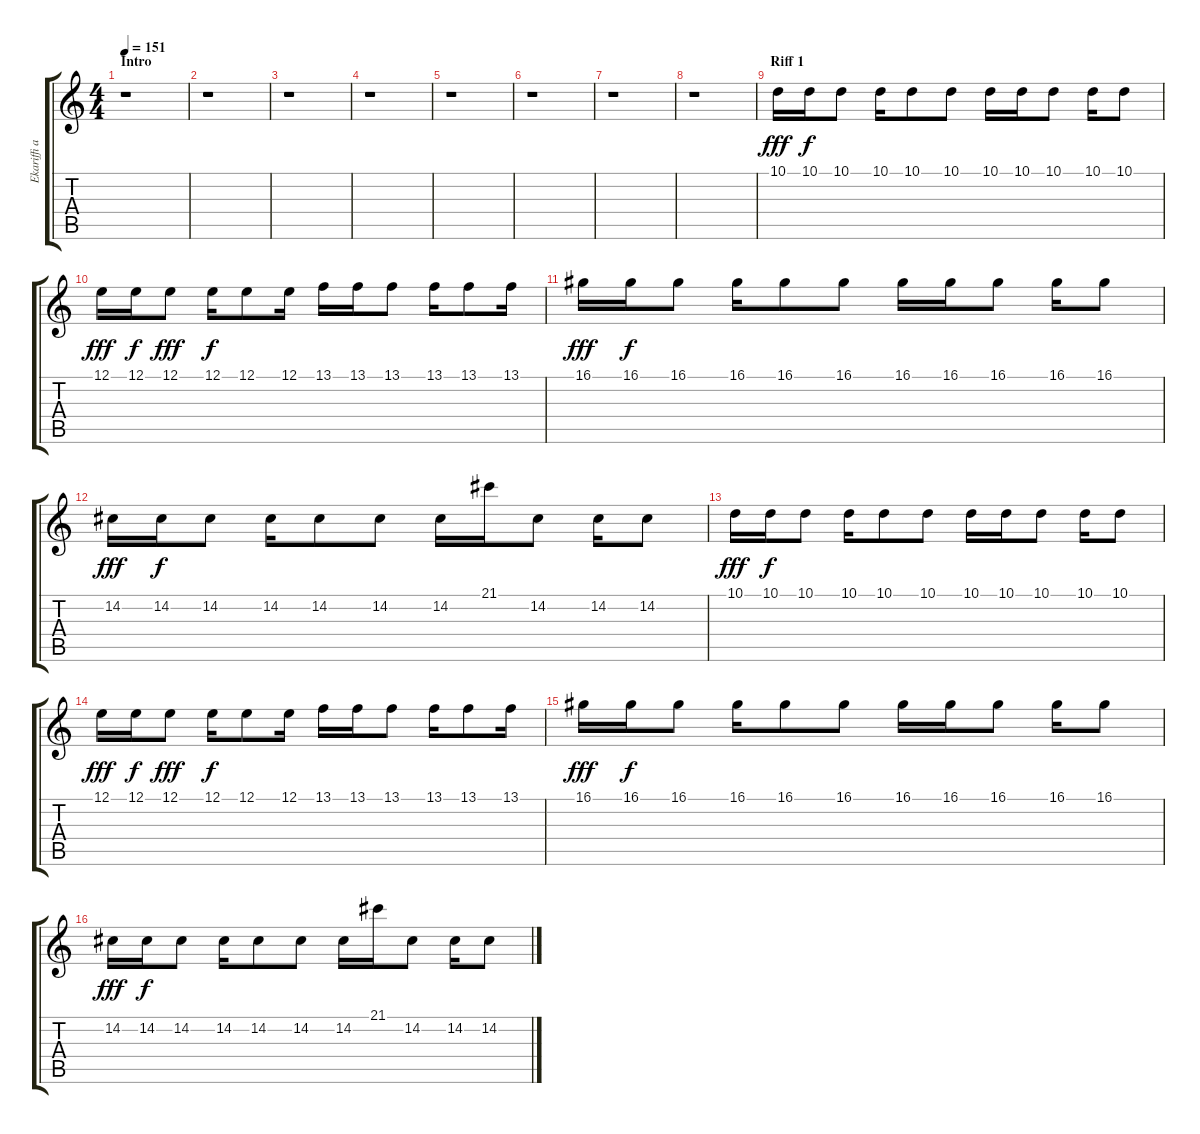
\track ("Ekariffi arpeg" "Ekariffi a") {instrument lead1square}
\staff {score tabs}
\tuning (E4 B3 G3 D3 A2 E2) {hide}
\ts (4 4)
\section ("" "Intro")
\tempo 151
\clef g2
\ks c
r.1{dy fff instrument lead1square} |
r.1 |
r.1 |
r.1 |
r.1 |
r.1 |
r.1 |
r.1 |
\section ("" "Riff 1")
10.1.16 10.1.16{dy f} 10.1.8 10.1.16 10.1.8 10.1.8 10.1.16 10.1.16 10.1.8 10.1.16 10.1.8 |
12.1.16{dy fff} 12.1.16{dy f} 12.1.8{dy fff} 12.1.16{dy f} 12.1.8 12.1.16 13.1.16 13.1.16 13.1.8 13.1.16 13.1.8 13.1.16 |
16.1.16{dy fff} 16.1.16{dy f} 16.1.8 16.1.16 16.1.8 16.1.8 16.1.16 16.1.16 16.1.8 16.1.16 16.1.8 |
14.2.16{dy fff} 14.2.16{dy f} 14.2.8 14.2.16 14.2.8 14.2.8 14.2.16 21.1.16 14.2.8 14.2.16 14.2.8 |
10.1.16{dy fff} 10.1.16{dy f} 10.1.8 10.1.16 10.1.8 10.1.8 10.1.16 10.1.16 10.1.8 10.1.16 10.1.8 |
12.1.16{dy fff} 12.1.16{dy f} 12.1.8{dy fff} 12.1.16{dy f} 12.1.8 12.1.16 13.1.16 13.1.16 13.1.8 13.1.16 13.1.8 13.1.16 |
16.1.16{dy fff} 16.1.16{dy f} 16.1.8 16.1.16 16.1.8 16.1.8 16.1.16 16.1.16 16.1.8 16.1.16 16.1.8 |
14.2.16{dy fff} 14.2.16{dy f} 14.2.8 14.2.16 14.2.8 14.2.8 14.2.16 21.1.16 14.2.8 14.2.16 14.2.8
